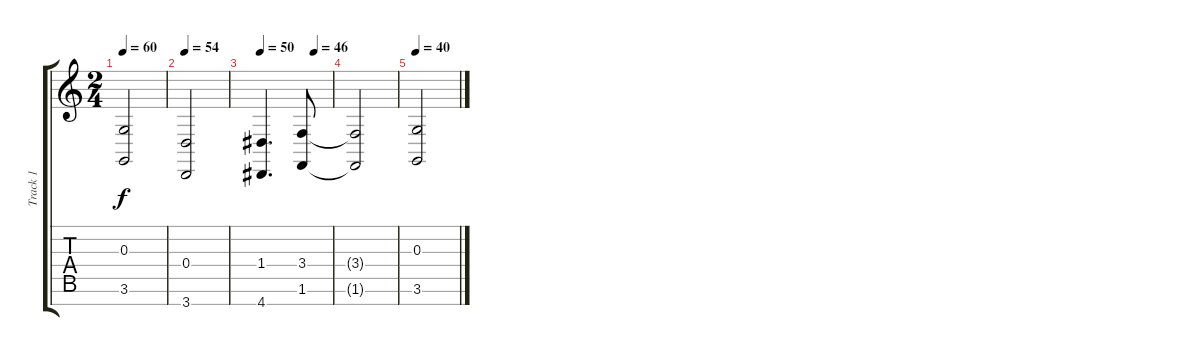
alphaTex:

\track ("Track 1" "Track 1") {instrument acousticgrandpiano}
\staff {score tabs}
\tuning (E4 B3 G3 D3 A2 E2 B1) {hide}
\ts (2 4)
\tempo 60
\clef g2
\ks c
(0.3 3.6).2{dy f} |
\tempo 54
(0.4 3.7).2 |
\tempo 50
\tempo (46 0.75)
(1.4 4.7).4{d} (3.4 1.6).8 |
(3.4{t} 1.6{t}).2 |
\tempo 40
(0.3 3.6).2
